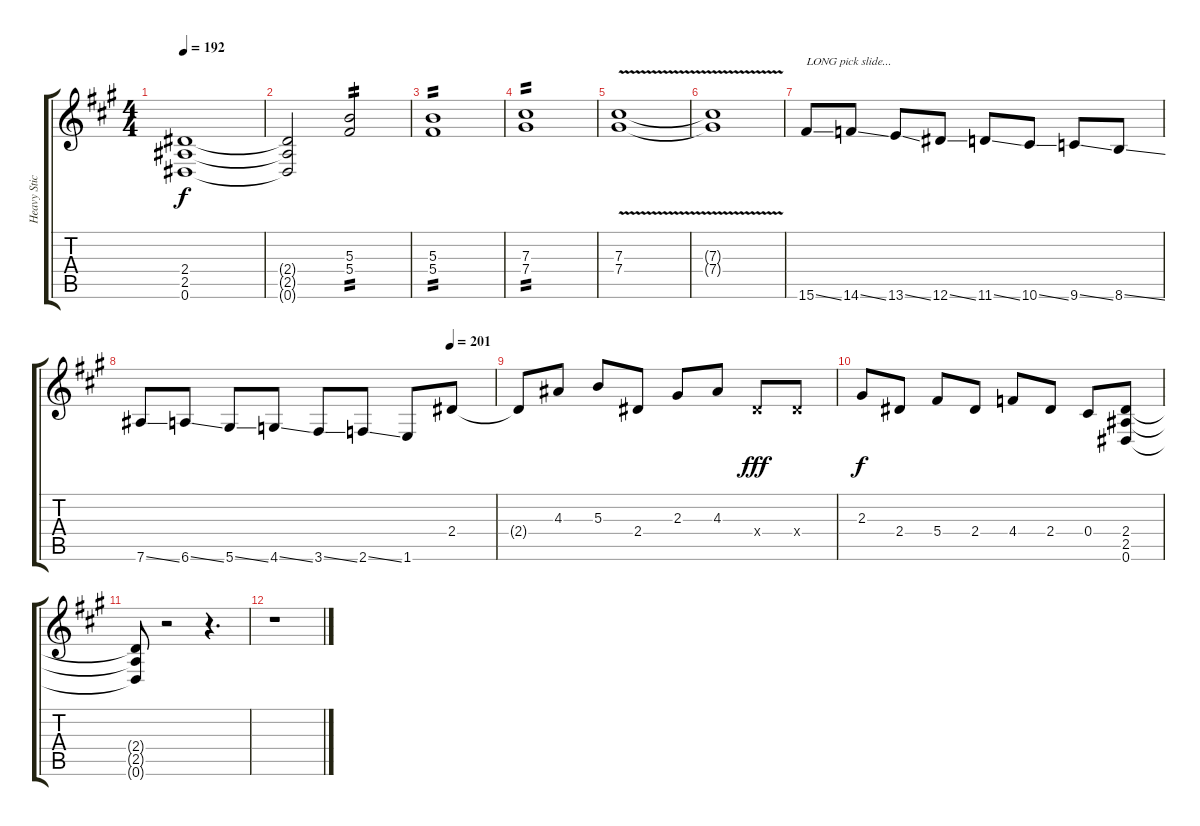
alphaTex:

\track ("Heavy Stick" "Heavy Stic") {instrument distortionguitar}
\staff {score tabs}
\tuning (Eb4 Bb3 Gb3 Db3 Ab2 Eb2) {hide}
\ts (4 4)
\tempo 192
\clef g2
\ks a
(2.4{t} 2.5{t} 0.6{t}).1{dy f} |
(2.4{t} 2.5{t} 0.6{t}).2 (5.3 5.4).2{tp 2} |
(5.3 5.4).1{tp 2} |
(7.3 7.4).1{tp 2} |
(7.3{v} 7.4).1 |
(7.3{t} 7.4{t}).1 |
15.6{ss}.8{txt "LONG pick slide..." instrument guitarfretnoise} 14.6{ss}.8 13.6{ss}.8 12.6{ss}.8 11.6{ss}.8 10.6{ss}.8 9.6{ss}.8 8.6{ss}.8 |
\tempo (201 0.875)
7.6{ss}.8 6.6{ss}.8 5.6{ss}.8 4.6{ss}.8 3.6{ss}.8 2.6{ss}.8 1.6.8 2.4.8{instrument distortionguitar} |
2.4{t}.8 4.3.8 5.3.8 2.4.8 2.3.8 4.3.8 2.4{x}.8{dy fff} 2.4{x}.8 |
2.3.8{dy f} 2.4.8 5.4.8 2.4.8 4.4.8 2.4.8 0.4.8 (2.4 2.5 0.6).8 |
(2.4{t} 2.5{t} 0.6{t}).8 r.2 r.4{d} |
r.1
